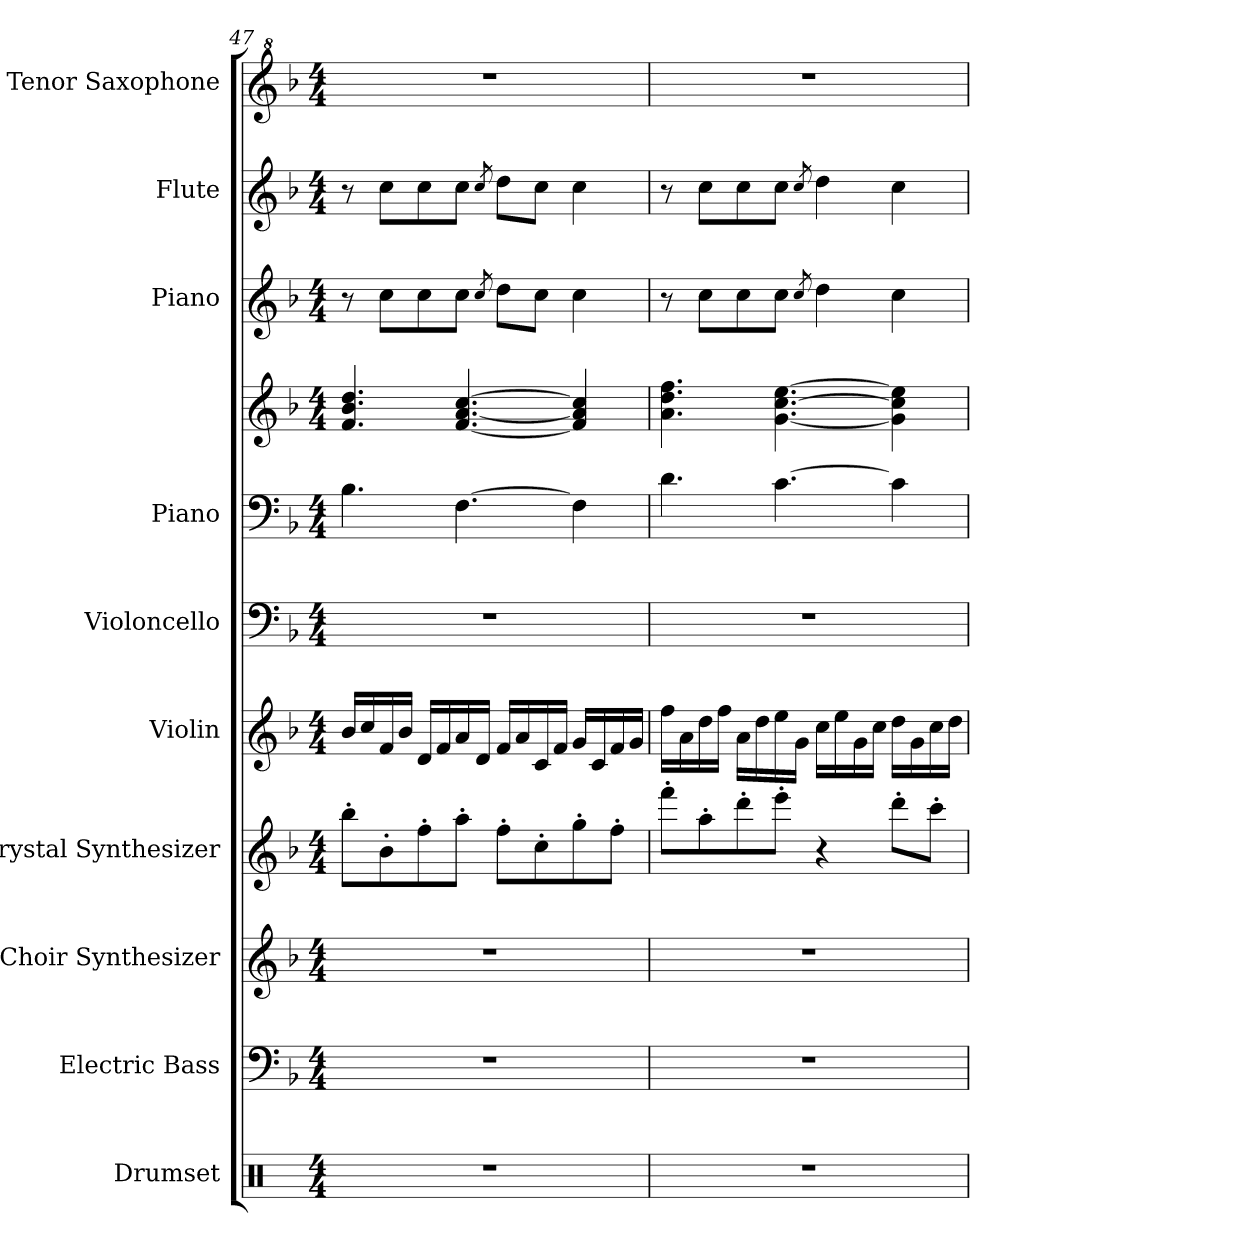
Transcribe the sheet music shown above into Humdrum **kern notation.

**kern	**kern	**kern	**kern	**kern	**kern	**kern	**kern	**kern	**kern	**kern
*part10	*part9	*part8	*part7	*part6	*part5	*part4	*part4	*part3	*part2	*part1
*staff11	*staff10	*staff9	*staff8	*staff7	*staff6	*staff5	*staff4	*staff3	*staff2	*staff1
*I"Drumset	*I"Electric Bass	*I"Choir Synthesizer	*I"Crystal Synthesizer	*I"Violin	*I"Violoncello	*I"Piano	*	*I"Piano	*I"Flute	*I"Tenor Saxophone
*I'D. Set	*I'El. B.	*I'Synth.	*I'Synth.	*I'Vln.	*I'Vc.	*I'Pno.	*	*I'Pno.	*I'Fl.	*I'T. Sax.
!!LO:PB:g=z
*clefX	*clefF4	*clefG2	*clefG2	*clefG2	*clefF4	*clefF4	*clefG2	*clefG2	*clefG2	*clefG^2
*	*ITrd7c12	*	*	*	*	*	*	*	*	*ITrd8c14
*k[]	*k[b-]	*k[b-]	*k[b-]	*k[b-]	*k[b-]	*k[b-]	*k[b-]	*k[b-]	*k[b-]	*k[b-]
*M4/4	*M4/4	*M4/4	*M4/4	*M4/4	*M4/4	*M4/4	*M4/4	*M4/4	*M4/4	*M4/4
=47	=47	=47	=47	=47	=47	=47	=47	=47	=47	=47
1r	1r	1r	8bb-'\L	16b-/LL	1r	4.B-\	4.f/ 4.b-/ 4.dd/	8r	8r	1r
.	.	.	.	16cc/	.	.	.	.	.	.
.	.	.	8b-'\	16f/	.	.	.	8cc\L	8cc\L	.
.	.	.	.	16b-/JJ	.	.	.	.	.	.
.	.	.	8ff'\	16d/LL	.	.	.	8cc\	8cc\	.
.	.	.	.	16f/	.	.	.	.	.	.
.	.	.	8aa'\J	16a/	.	[4.F\	[4.f/ [4.a/ [4.cc/	8cc\J	8cc\J	.
.	.	.	.	16d/JJ	.	.	.	.	.	.
.	.	.	.	.	.	.	.	8qcc/	8qcc/	.
.	.	.	8ff'\L	16f/LL	.	.	.	8dd\L	8dd\L	.
.	.	.	.	16a/	.	.	.	.	.	.
.	.	.	8cc'\	16c/	.	.	.	8cc\J	8cc\J	.
.	.	.	.	16f/JJ	.	.	.	.	.	.
.	.	.	8gg'\	16g/LL	.	4F\]	4f/] 4a/] 4cc/]	4cc\	4cc\	.
.	.	.	.	16c/	.	.	.	.	.	.
.	.	.	8ff'\J	16f/	.	.	.	.	.	.
.	.	.	.	16g/JJ	.	.	.	.	.	.
=48	=48	=48	=48	=48	=48	=48	=48	=48	=48	=48
1r	1r	1r	8fff'\L	16ff\LL	1r	4.d\	4.a\ 4.dd\ 4.ff\	8r	8r	1r
.	.	.	.	16a\	.	.	.	.	.	.
.	.	.	8aa'\	16dd\	.	.	.	8cc\L	8cc\L	.
.	.	.	.	16ff\JJ	.	.	.	.	.	.
.	.	.	8ddd'\	16a\LL	.	.	.	8cc\	8cc\	.
.	.	.	.	16dd\	.	.	.	.	.	.
.	.	.	8eee'\J	16ee\	.	[4.c\	[4.g\ [4.cc\ [4.ee\	8cc\J	8cc\J	.
.	.	.	.	16g\JJ	.	.	.	.	.	.
.	.	.	.	.	.	.	.	8qcc/	8qcc/	.
.	.	.	4r	16cc\LL	.	.	.	4dd\	4dd\	.
.	.	.	.	16ee\	.	.	.	.	.	.
.	.	.	.	16g\	.	.	.	.	.	.
.	.	.	.	16cc\JJ	.	.	.	.	.	.
.	.	.	8ddd'\L	16dd\LL	.	4c\]	4g\] 4cc\] 4ee\]	4cc\	4cc\	.
.	.	.	.	16g\	.	.	.	.	.	.
.	.	.	8ccc'\J	16cc\	.	.	.	.	.	.
.	.	.	.	16dd\JJ	.	.	.	.	.	.
=	=	=	=	=	=	=	=	=	=	=
*-	*-	*-	*-	*-	*-	*-	*-	*-	*-	*-
